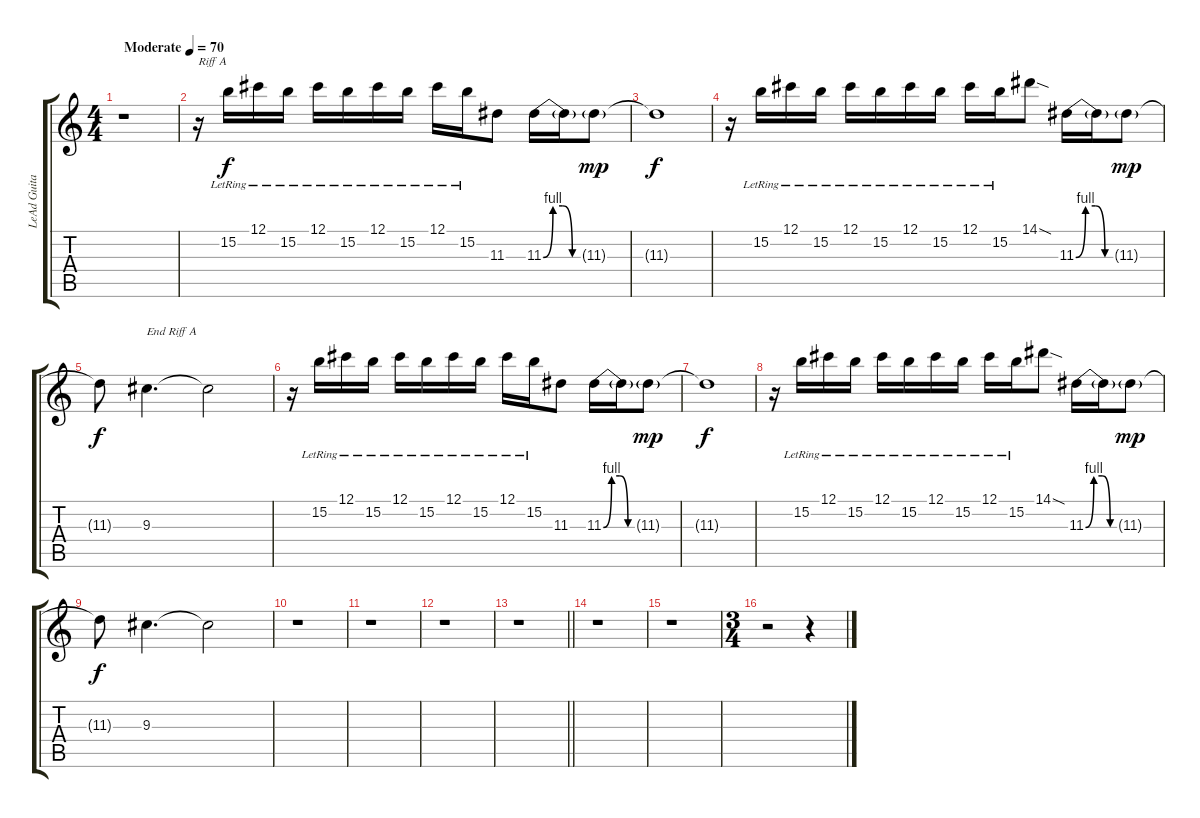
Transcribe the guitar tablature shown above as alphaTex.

\track ("LeAd Guitar [Dis]" "LeAd Guita") {instrument distortionguitar}
\staff {score tabs}
\tuning (Db4 Ab3 E3 B2 Gb2 Db2) {hide}
\ts (4 4)
\tempo (70 "Moderate")
\clef g2
\ks c
r.1{dy f instrument distortionguitar} |
r.16{txt "Riff A"} 15.2{lr}.16 12.1{lr}.16 15.2{lr}.16 12.1{lr}.16 15.2{lr}.16 12.1{lr}.16 15.2{lr}.16 12.1{lr}.16 15.2{lr}.16 11.3.8 11.3{be (custom 0 0 15 4 30 4 45 0 60 0)}.16 11.3{t}.16 11.3{g}.8{dy mp} |
11.3{t}.1{dy f} |
r.16 15.2{lr}.16 12.1{lr}.16 15.2{lr}.16 12.1{lr}.16 15.2{lr}.16 12.1{lr}.16 15.2{lr}.16 12.1{lr}.16 15.2{lr}.16 14.1{sod}.8 11.3{be (custom 0 0 15 4 30 4 45 0 60 0)}.16 11.3{t}.16 11.3{g}.8{dy mp} |
11.3{t}.8{dy f} 9.3.4{d txt "End Riff A"} 9.3{t}.2 |
r.16 15.2{lr}.16 12.1{lr}.16 15.2{lr}.16 12.1{lr}.16 15.2{lr}.16 12.1{lr}.16 15.2{lr}.16 12.1{lr}.16 15.2{lr}.16 11.3.8 11.3{be (custom 0 0 15 4 30 4 45 0 60 0)}.16 11.3{t}.16 11.3{g}.8{dy mp} |
11.3{t}.1{dy f} |
r.16 15.2{lr}.16 12.1{lr}.16 15.2{lr}.16 12.1{lr}.16 15.2{lr}.16 12.1{lr}.16 15.2{lr}.16 12.1{lr}.16 15.2{lr}.16 14.1{sod}.8 11.3{be (custom 0 0 15 4 30 4 45 0 60 0)}.16 11.3{t}.16 11.3{g}.8{dy mp} |
11.3{t}.8{dy f} 9.3.4{d} 9.3{t}.2 |
r.1 |
r.1 |
r.1 |
\barLineRight lightlight
r.1 |
r.1 |
r.1 |
\ts (3 4)
r.2 r.4
